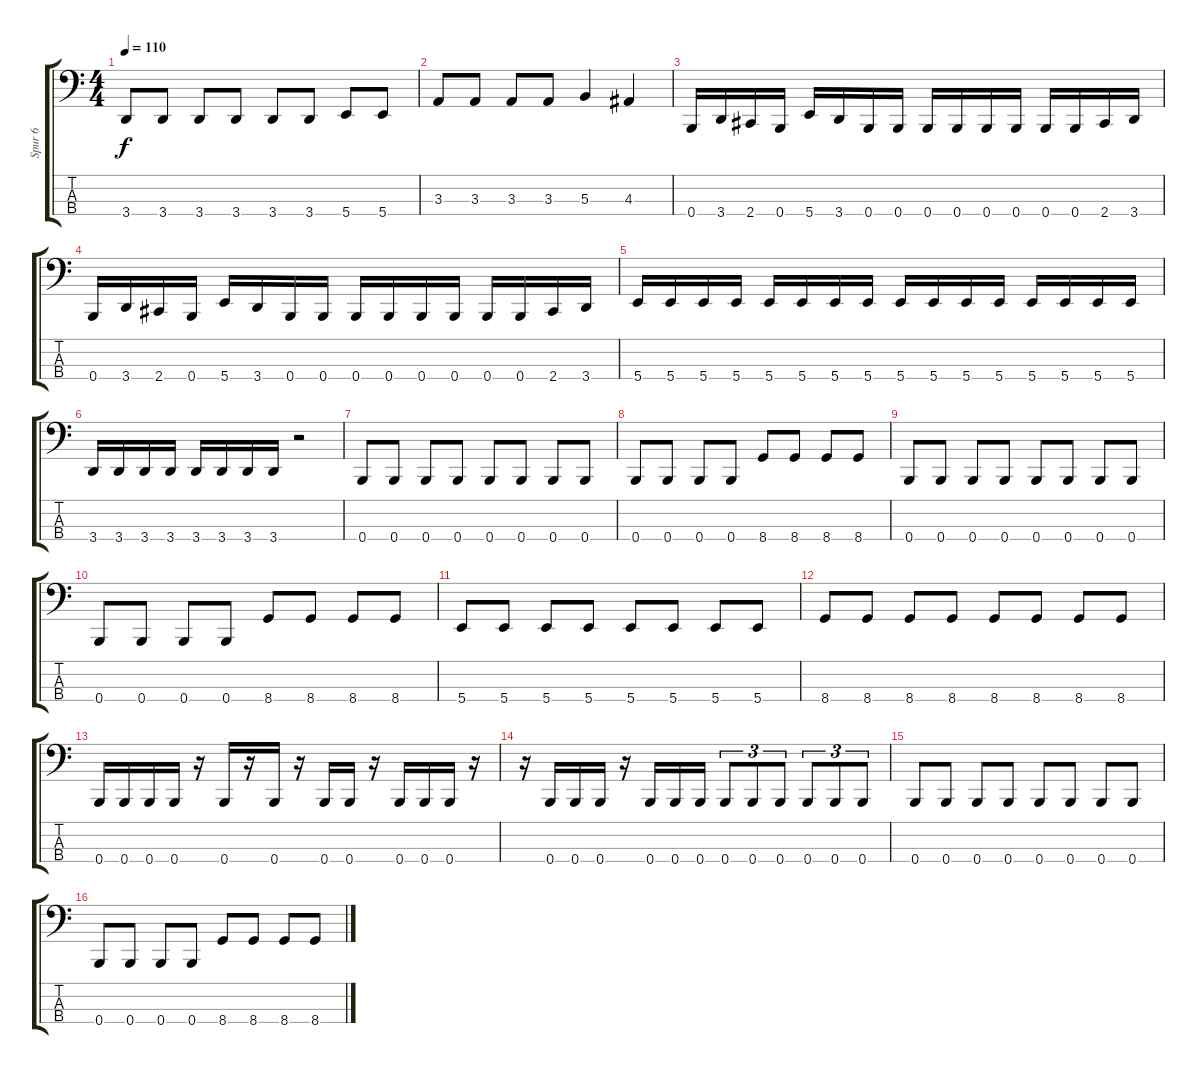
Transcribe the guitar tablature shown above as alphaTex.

\track ("Spur 6" "Spur 6") {instrument electricbasspick}
\staff {score tabs}
\tuning (E2 B1 Gb1 B0) {hide}
\ts (4 4)
\tempo 110
\clef f4
\ks c
3.4.8{dy f} 3.4.8 3.4.8 3.4.8 3.4.8 3.4.8 5.4.8 5.4.8 |
3.3.8 3.3.8 3.3.8 3.3.8 5.3.4 4.3.4 |
0.4.16 3.4.16 2.4.16 0.4.16 5.4.16 3.4.16 0.4.16 0.4.16 0.4.16 0.4.16 0.4.16 0.4.16 0.4.16 0.4.16 2.4.16 3.4.16 |
0.4.16 3.4.16 2.4.16 0.4.16 5.4.16 3.4.16 0.4.16 0.4.16 0.4.16 0.4.16 0.4.16 0.4.16 0.4.16 0.4.16 2.4.16 3.4.16 |
5.4.16 5.4.16 5.4.16 5.4.16 5.4.16 5.4.16 5.4.16 5.4.16 5.4.16 5.4.16 5.4.16 5.4.16 5.4.16 5.4.16 5.4.16 5.4.16 |
3.4.16 3.4.16 3.4.16 3.4.16 3.4.16 3.4.16 3.4.16 3.4.16 r.2 |
0.4.8 0.4.8 0.4.8 0.4.8 0.4.8 0.4.8 0.4.8 0.4.8 |
0.4.8 0.4.8 0.4.8 0.4.8 8.4.8 8.4.8 8.4.8 8.4.8 |
0.4.8 0.4.8 0.4.8 0.4.8 0.4.8 0.4.8 0.4.8 0.4.8 |
0.4.8 0.4.8 0.4.8 0.4.8 8.4.8 8.4.8 8.4.8 8.4.8 |
5.4.8 5.4.8 5.4.8 5.4.8 5.4.8 5.4.8 5.4.8 5.4.8 |
8.4.8 8.4.8 8.4.8 8.4.8 8.4.8 8.4.8 8.4.8 8.4.8 |
0.4.16 0.4.16 0.4.16 0.4.16 r.16 0.4.16 r.16 0.4.16 r.16 0.4.16 0.4.16 r.16 0.4.16 0.4.16 0.4.16 r.16 |
r.16 0.4.16 0.4.16 0.4.16 r.16 0.4.16 0.4.16 0.4.16 0.4.8{tu (3 2)} 0.4.8{tu (3 2)} 0.4.8{tu (3 2)} 0.4.8{tu (3 2)} 0.4.8{tu (3 2)} 0.4.8{tu (3 2)} |
0.4.8 0.4.8 0.4.8 0.4.8 0.4.8 0.4.8 0.4.8 0.4.8 |
0.4.8 0.4.8 0.4.8 0.4.8 8.4.8 8.4.8 8.4.8 8.4.8
